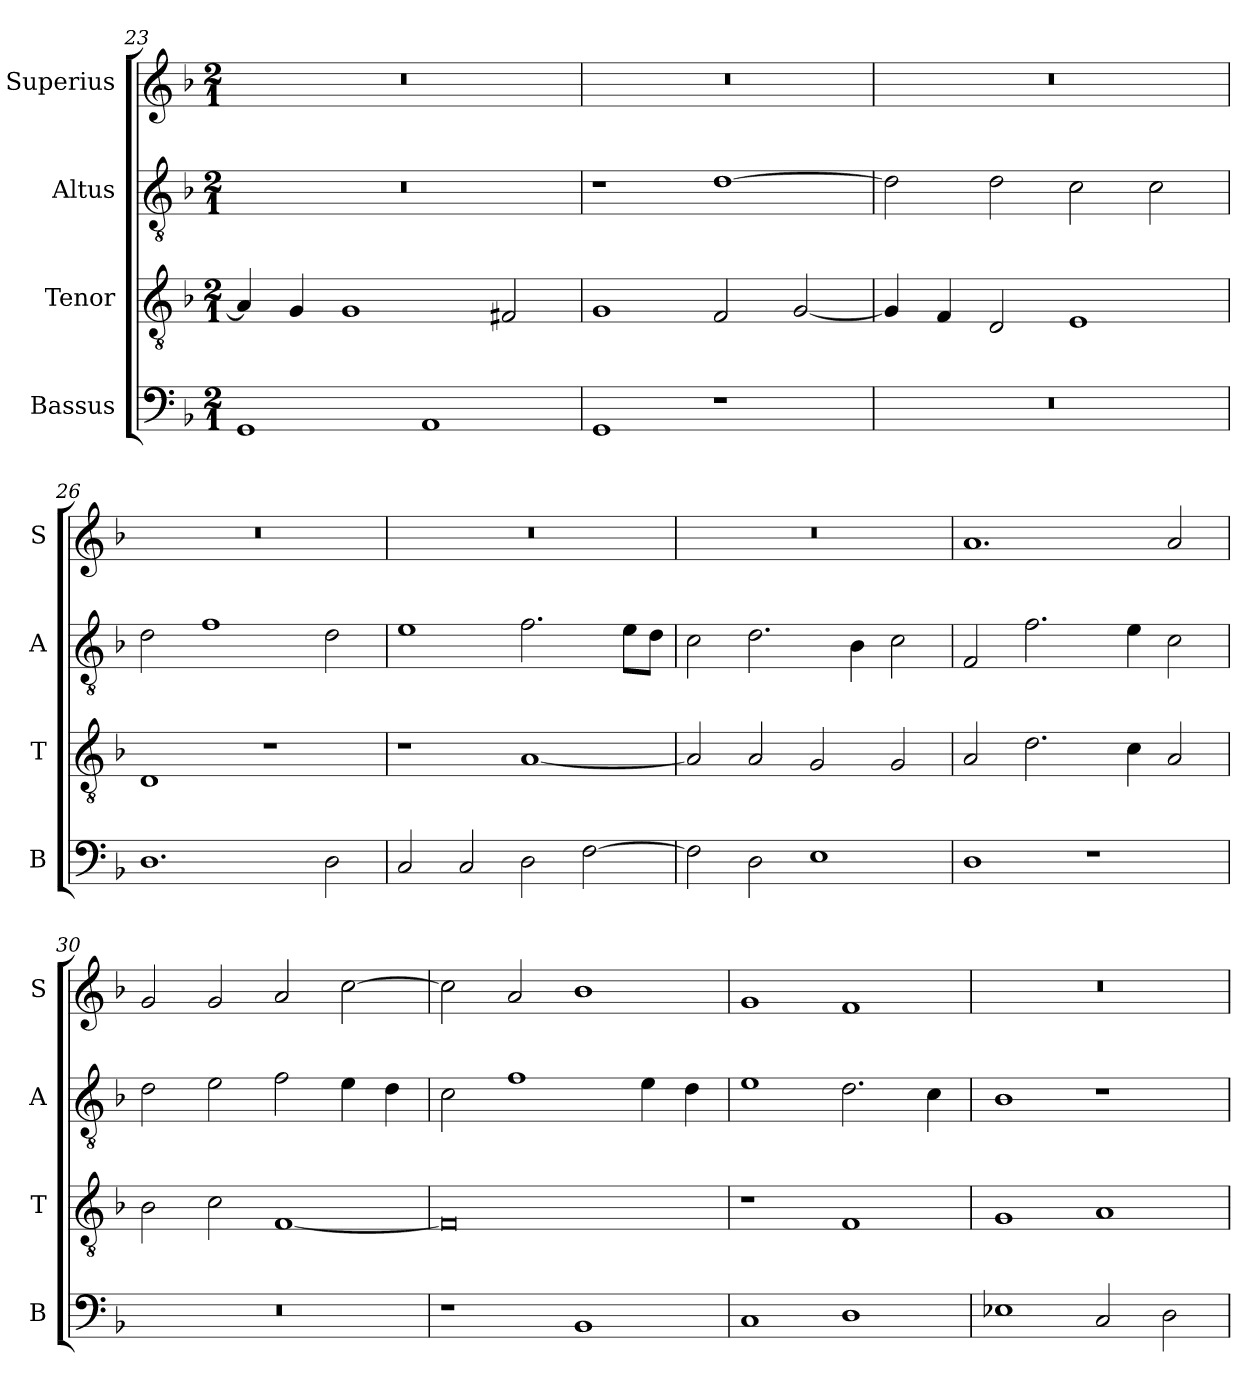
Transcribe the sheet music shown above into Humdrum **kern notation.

**kern	**kern	**kern	**kern
*part4	*part3	*part2	*part1
*staff4	*staff3	*staff2	*staff1
*I"Bassus	*I"Tenor	*I"Altus	*I"Superius
*I'B	*I'T	*I'A	*I'S
*clefF4	*clefGv2	*clefGv2	*clefG2
*k[b-]	*k[b-]	*k[b-]	*k[b-]
*M2/1	*M2/1	*M2/1	*M2/1
=23	=23	=23	=23
1GG	4A/]	0r	0r
.	4G/	.	.
.	1G	.	.
1AA	.	.	.
.	2F#X/	.	.
=24	=24	=24	=24
1GG	1G	1r	0r
1r	2F/	[1d	.
.	[2G/	.	.
=25	=25	=25	=25
0r	4G/]	2d\]	0r
.	4F/	.	.
.	2D/	2d\	.
.	1E	2c\	.
.	.	2c\	.
=26	=26	=26	=26
1.D	1D	2d\	0r
.	.	1f	.
.	1r	.	.
2D\	.	2d\	.
=27	=27	=27	=27
2C/	1r	1e	0r
2C/	.	.	.
2D\	[1A	2.f\	.
[2F\	.	.	.
.	.	8e\L	.
.	.	8d\J	.
=28	=28	=28	=28
2F\]	2A/]	2c\	0r
2D\	2A/	2.d\	.
1E	2G/	.	.
.	.	4B-\	.
.	2G/	2c\	.
=29	=29	=29	=29
1D	2A/	2F/	1.a
.	2.d\	2.f\	.
1r	.	.	.
.	4c\	4e\	.
.	2A/	2c\	2a/
=30	=30	=30	=30
0r	2B-\	2d\	2g/
.	2c\	2e\	2g/
.	[1F	2f\	2a/
.	.	4e\	[2cc\
.	.	4d\	.
=31	=31	=31	=31
1r	0F]	2c\	2cc\]
.	.	1f	2a/
1BB-	.	.	1b-
.	.	4e\	.
.	.	4d\	.
=32	=32	=32	=32
1C	1r	1e	1g
1D	1F	2.d\	1f
.	.	4c\	.
=33	=33	=33	=33
1E-X	1G	1B-	0r
2C/	1A	1r	.
2D\	.	.	.
=	=	=	=
*-	*-	*-	*-
